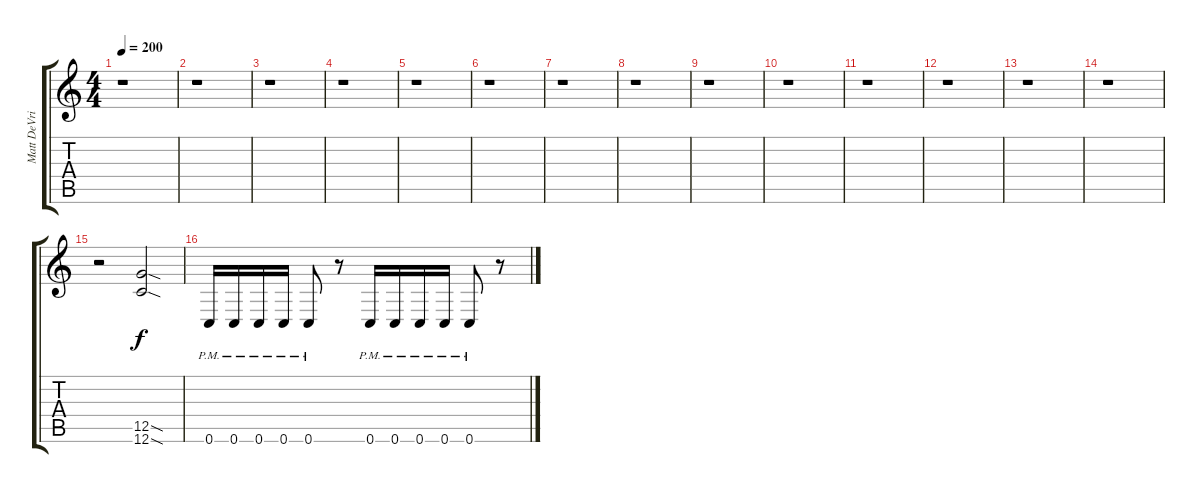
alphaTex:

\track ("Matt DeVries" "Matt DeVri") {instrument distortionguitar}
\staff {score tabs}
\tuning (D4 A3 F3 C3 G2 C2) {hide}
\ts (4 4)
\tempo 200
\tempo 190
\tempo 200
\clef g2
\ks c
r.1{dy f instrument distortionguitar} |
r.1 |
r.1 |
r.1 |
r.1 |
r.1 |
r.1 |
r.1 |
r.1 |
r.1 |
r.1 |
r.1 |
r.1 |
r.1 |
r.2 (12.5{sod} 12.6{sod}).2 |
0.6{pm}.16 0.6{pm}.16 0.6{pm}.16 0.6{pm}.16 0.6{pm}.8 r.8 0.6{pm}.16 0.6{pm}.16 0.6{pm}.16 0.6{pm}.16 0.6{pm}.8 r.8
